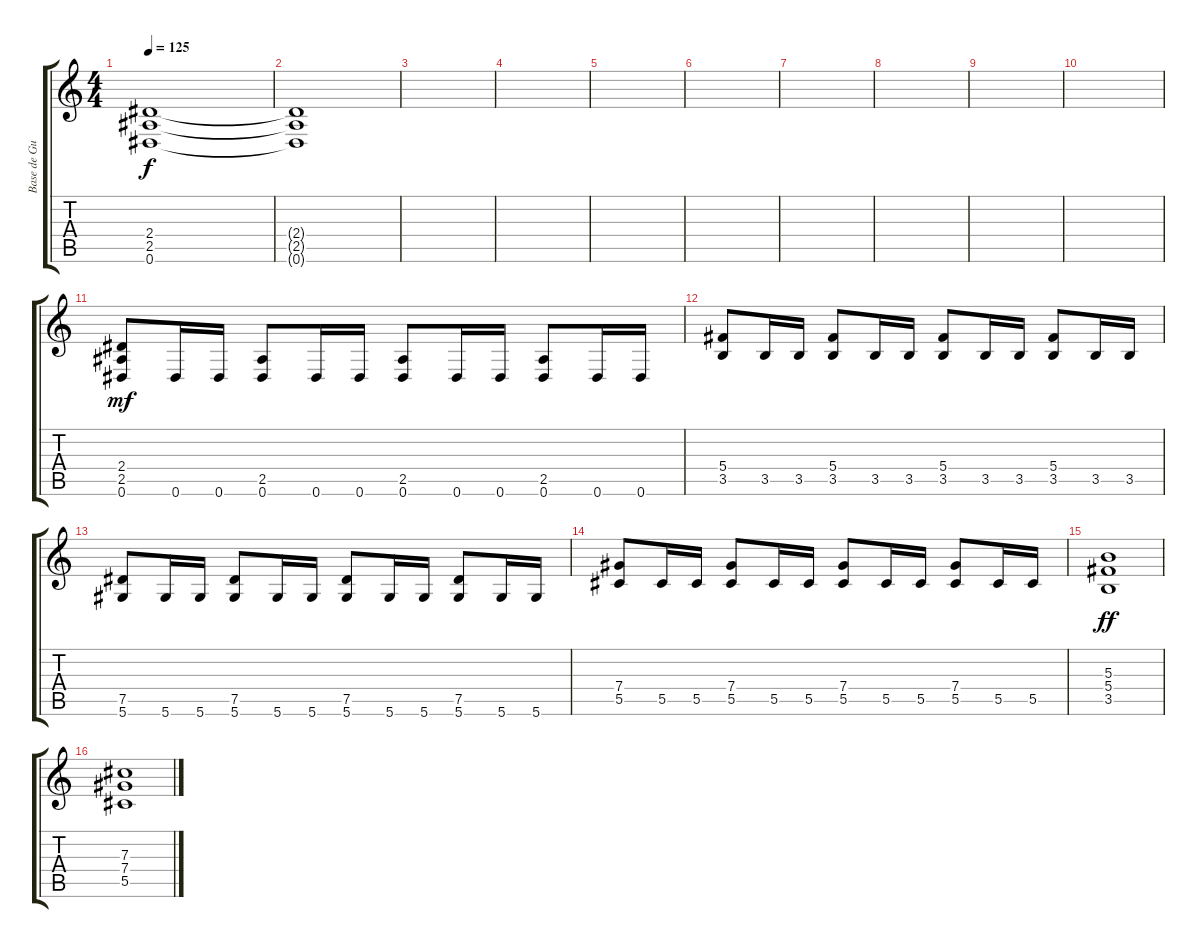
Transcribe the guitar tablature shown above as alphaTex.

\track ("Base de Guitarra" "Base de Gu") {instrument distortionguitar}
\staff {score tabs}
\tuning (Eb4 Bb3 Gb3 Db3 Ab2 Eb2) {hide}
\ts (4 4)
\tempo 125
\clef g2
\ks c
(2.4 2.5 0.6).1{dy f} |
(2.4{t} 2.5{t} 0.6{t}).1 |
|
|
|
|
|
|
|
|
(2.4 2.5 0.6).8{dy mf} 0.6.16 0.6.16 (2.5 0.6).8 0.6.16 0.6.16 (2.5 0.6).8 0.6.16 0.6.16 (2.5 0.6).8 0.6.16 0.6.16 |
(5.4 3.5).8 3.5.16 3.5.16 (5.4 3.5).8 3.5.16 3.5.16 (5.4 3.5).8 3.5.16 3.5.16 (5.4 3.5).8 3.5.16 3.5.16 |
(7.5 5.6).8 5.6.16 5.6.16 (7.5 5.6).8 5.6.16 5.6.16 (7.5 5.6).8 5.6.16 5.6.16 (7.5 5.6).8 5.6.16 5.6.16 |
(7.4 5.5).8 5.5.16 5.5.16 (7.4 5.5).8 5.5.16 5.5.16 (7.4 5.5).8 5.5.16 5.5.16 (7.4 5.5).8 5.5.16 5.5.16 |
(5.3 5.4 3.5).1{dy ff} |
(7.3 7.4 5.5).1
